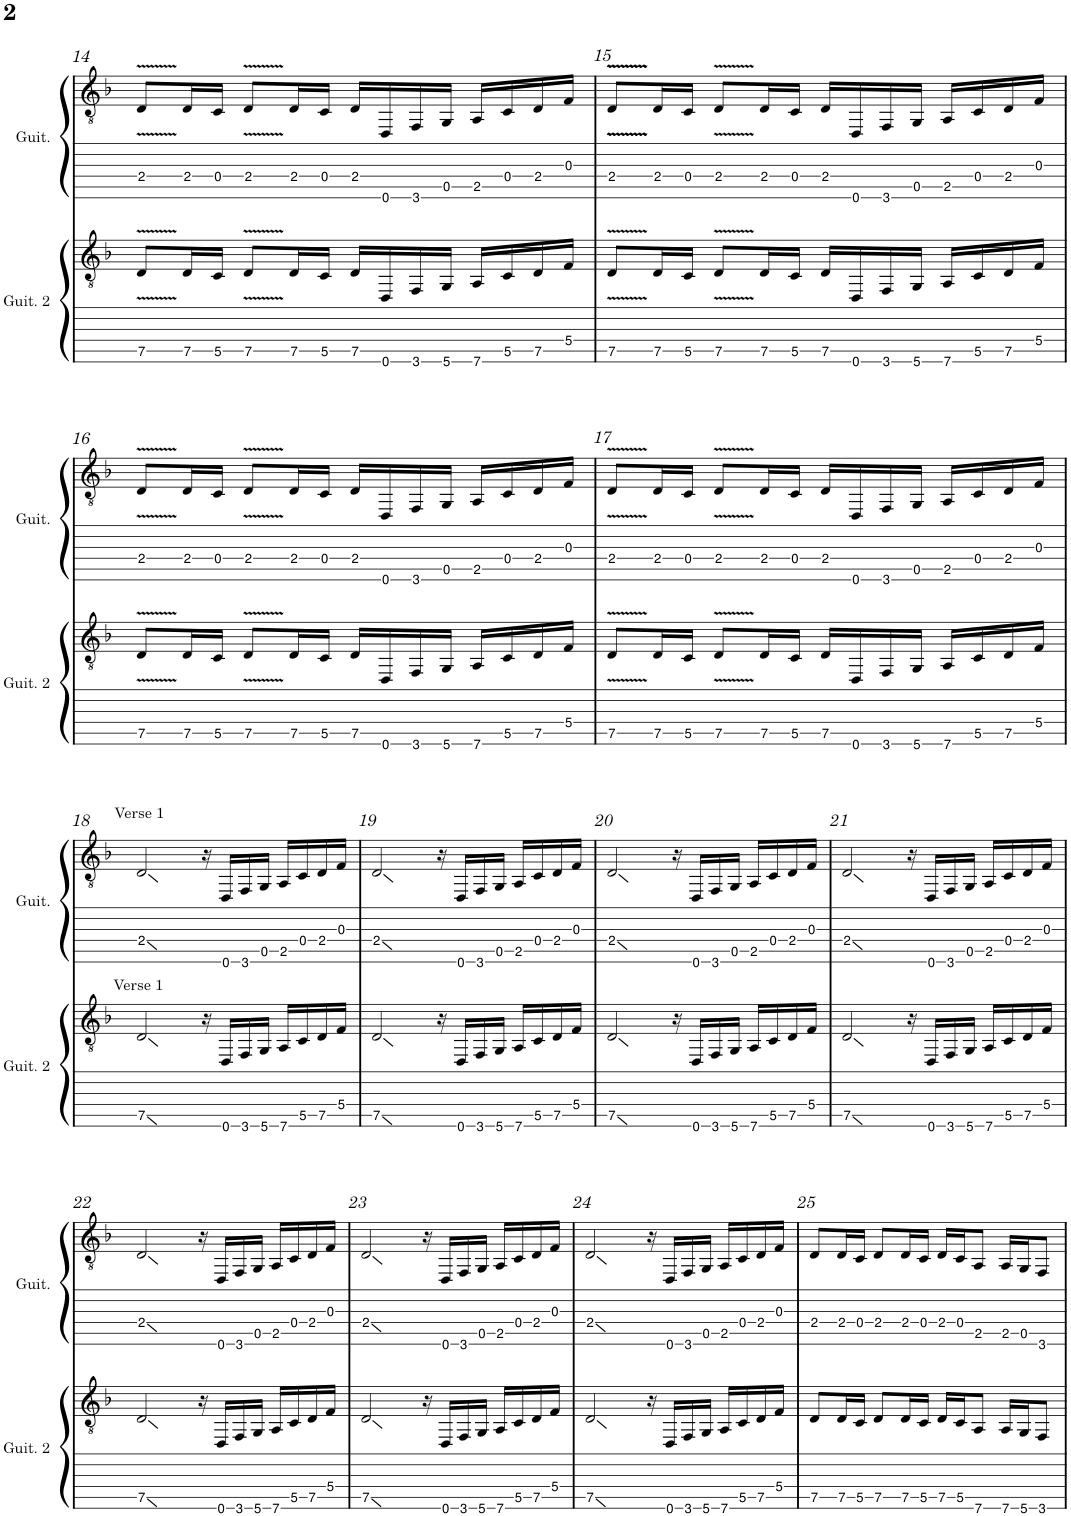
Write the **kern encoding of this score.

**kern	**kern	**kern	**kern
*part2	*part2	*part1	*part1
*staff4	*staff3	*staff2	*staff1
*I"Guitar 2	*	*I"Guitar 1	*
*I'Guit. 2	*	*I'Guit.	*
!!LO:PB:g=z
*	*clefGv2	*	*clefGv2
*k[b-]	*k[b-]	*k[b-]	*k[b-]
*M4/4	*M4/4	*M4/4	*M4/4
=14	=14	=14	=14
8DL	8D/L	8DL	8D/L
16DL	16D/L	16DL	16D/L
16CJJ	16C/JJ	16CJJ	16C/JJ
8DL	8D/L	8DL	8D/L
16DL	16D/L	16DL	16D/L
16CJJ	16C/JJ	16CJJ	16C/JJ
16DLL	16D/LL	16DLL	16D/LL
16DDJ	16DD/	16DDJ	16DD/
16FFL	16FF/	16FFL	16FF/
16GGJJ	16GG/JJ	16GGJJ	16GG/JJ
16AALL	16AA/LL	16AALL	16AA/LL
16CJ	16C/	16CJ	16C/
16DL	16D/	16DL	16D/
16FJJ	16F/JJ	16FJJ	16F/JJ
=15	=15	=15	=15
8DL	8D/L	8DL	8D/L
16DL	16D/L	16DL	16D/L
16CJJ	16C/JJ	16CJJ	16C/JJ
8DL	8D/L	8DL	8D/L
16DL	16D/L	16DL	16D/L
16CJJ	16C/JJ	16CJJ	16C/JJ
16DLL	16D/LL	16DLL	16D/LL
16DDJ	16DD/	16DDJ	16DD/
16FFL	16FF/	16FFL	16FF/
16GGJJ	16GG/JJ	16GGJJ	16GG/JJ
16AALL	16AA/LL	16AALL	16AA/LL
16CJ	16C/	16CJ	16C/
16DL	16D/	16DL	16D/
16FJJ	16F/JJ	16FJJ	16F/JJ
!!LO:LB:g=z
=16	=16	=16	=16
8DL	8D/L	8DL	8D/L
16DL	16D/L	16DL	16D/L
16CJJ	16C/JJ	16CJJ	16C/JJ
8DL	8D/L	8DL	8D/L
16DL	16D/L	16DL	16D/L
16CJJ	16C/JJ	16CJJ	16C/JJ
16DLL	16D/LL	16DLL	16D/LL
16DDJ	16DD/	16DDJ	16DD/
16FFL	16FF/	16FFL	16FF/
16GGJJ	16GG/JJ	16GGJJ	16GG/JJ
16AALL	16AA/LL	16AALL	16AA/LL
16CJ	16C/	16CJ	16C/
16DL	16D/	16DL	16D/
16FJJ	16F/JJ	16FJJ	16F/JJ
=17	=17	=17	=17
8DL	8D/L	8DL	8D/L
16DL	16D/L	16DL	16D/L
16CJJ	16C/JJ	16CJJ	16C/JJ
8DL	8D/L	8DL	8D/L
16DL	16D/L	16DL	16D/L
16CJJ	16C/JJ	16CJJ	16C/JJ
16DLL	16D/LL	16DLL	16D/LL
16DDJ	16DD/	16DDJ	16DD/
16FFL	16FF/	16FFL	16FF/
16GGJJ	16GG/JJ	16GGJJ	16GG/JJ
16AALL	16AA/LL	16AALL	16AA/LL
16CJ	16C/	16CJ	16C/
16DL	16D/	16DL	16D/
16FJJ	16F/JJ	16FJJ	16F/JJ
!!LO:LB:g=z
=18	=18	=18	=18
!	!	!	!LO:TX:a:t=Verse 1
!	!LO:TX:a:t=Verse 1	!	!
2D	2D/	2D	2D/
16r	16r	16r	16r
16DDLL	16DD/LL	16DDLL	16DD/LL
16FF	16FF/	16FF	16FF/
16GGJJ	16GG/JJ	16GGJJ	16GG/JJ
16AALL	16AA/LL	16AALL	16AA/LL
16CJ	16C/	16CJ	16C/
16DL	16D/	16DL	16D/
16FJJ	16F/JJ	16FJJ	16F/JJ
=19	=19	=19	=19
2D	2D/	2D	2D/
16r	16r	16r	16r
16DDLL	16DD/LL	16DDLL	16DD/LL
16FF	16FF/	16FF	16FF/
16GGJJ	16GG/JJ	16GGJJ	16GG/JJ
16AALL	16AA/LL	16AALL	16AA/LL
16CJ	16C/	16CJ	16C/
16DL	16D/	16DL	16D/
16FJJ	16F/JJ	16FJJ	16F/JJ
=20	=20	=20	=20
2D	2D/	2D	2D/
16r	16r	16r	16r
16DDLL	16DD/LL	16DDLL	16DD/LL
16FF	16FF/	16FF	16FF/
16GGJJ	16GG/JJ	16GGJJ	16GG/JJ
16AALL	16AA/LL	16AALL	16AA/LL
16CJ	16C/	16CJ	16C/
16DL	16D/	16DL	16D/
16FJJ	16F/JJ	16FJJ	16F/JJ
=21	=21	=21	=21
2D	2D/	2D	2D/
16r	16r	16r	16r
16DDLL	16DD/LL	16DDLL	16DD/LL
16FF	16FF/	16FF	16FF/
16GGJJ	16GG/JJ	16GGJJ	16GG/JJ
16AALL	16AA/LL	16AALL	16AA/LL
16CJ	16C/	16CJ	16C/
16DL	16D/	16DL	16D/
16FJJ	16F/JJ	16FJJ	16F/JJ
!!LO:LB:g=z
=22	=22	=22	=22
2D	2D/	2D	2D/
16r	16r	16r	16r
16DDLL	16DD/LL	16DDLL	16DD/LL
16FF	16FF/	16FF	16FF/
16GGJJ	16GG/JJ	16GGJJ	16GG/JJ
16AALL	16AA/LL	16AALL	16AA/LL
16CJ	16C/	16CJ	16C/
16DL	16D/	16DL	16D/
16FJJ	16F/JJ	16FJJ	16F/JJ
=23	=23	=23	=23
2D	2D/	2D	2D/
16r	16r	16r	16r
16DDLL	16DD/LL	16DDLL	16DD/LL
16FF	16FF/	16FF	16FF/
16GGJJ	16GG/JJ	16GGJJ	16GG/JJ
16AALL	16AA/LL	16AALL	16AA/LL
16CJ	16C/	16CJ	16C/
16DL	16D/	16DL	16D/
16FJJ	16F/JJ	16FJJ	16F/JJ
=24	=24	=24	=24
2D	2D/	2D	2D/
16r	16r	16r	16r
16DDLL	16DD/LL	16DDLL	16DD/LL
16FF	16FF/	16FF	16FF/
16GGJJ	16GG/JJ	16GGJJ	16GG/JJ
16AALL	16AA/LL	16AALL	16AA/LL
16CJ	16C/	16CJ	16C/
16DL	16D/	16DL	16D/
16FJJ	16F/JJ	16FJJ	16F/JJ
=25	=25	=25	=25
8DL	8D/L	8DL	8D/L
16DL	16D/L	16DL	16D/L
16CJJ	16C/JJ	16CJJ	16C/JJ
8DL	8D/L	8DL	8D/L
16DL	16D/L	16DL	16D/L
16CJJ	16C/JJ	16CJJ	16C/JJ
16DLL	16D/LL	16DLL	16D/LL
16CJ	16C/J	16CJ	16C/J
8AAJ	8AA/J	8AAJ	8AA/J
16AALL	16AA/LL	16AALL	16AA/LL
16GGJ	16GG/J	16GGJ	16GG/J
8FFJ	8FF/J	8FFJ	8FF/J
=	=	=	=
*-	*-	*-	*-
